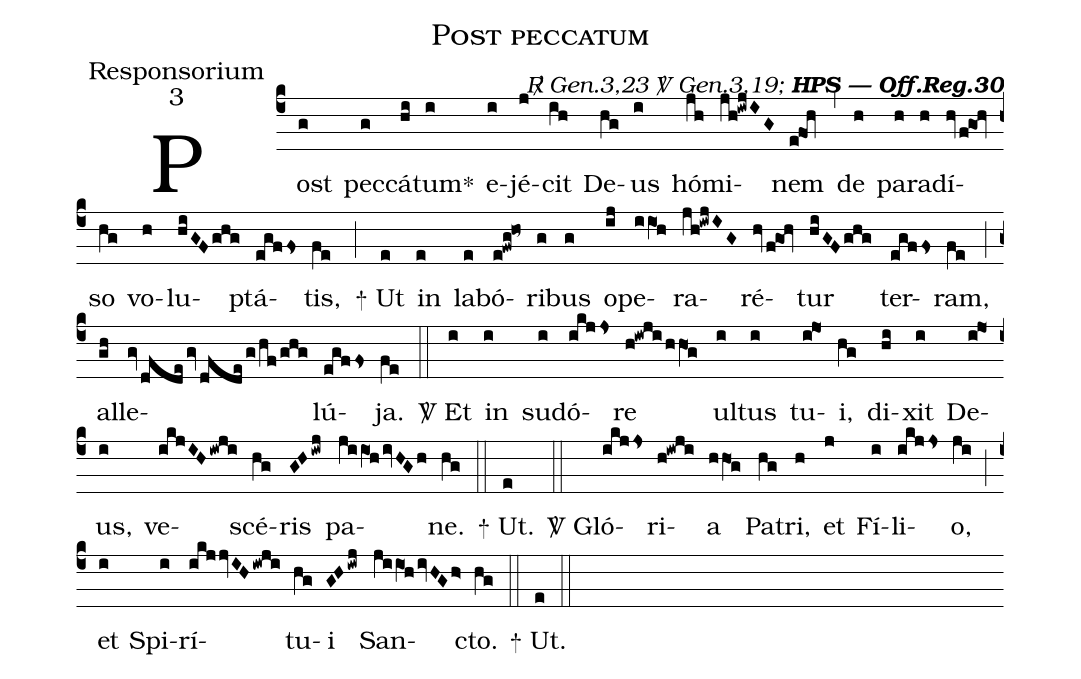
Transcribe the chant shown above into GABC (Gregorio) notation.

name:Post peccatum;
office-part:Responsorium;
mode:3;
commentary:{\itshape\mdseries \Rbar\  Gen.3,23 \Vbar\  Gen.3,19;\/} {\bfseries HPS --- Off.Reg.30};
%%
(c4) Post(g) pec(g)cá(hi)tum<sp>*</sp>(i) e(i)jé(j)cit(ih) De(hg)us(i) hó(jh)mi(jh!iwjIG)nem(efO1h) (,)
de(h) pa(h)ra(h)dí(hvf!go1!hv)so(hg) vo(h)lu(hiGFghg)ptá(egfFs)tis,(fe) (;)
<sp>+</sp> Ut(e) in(e) la(e)bó(e!fwg!ho~)ri(g)bus(g) o(ij)pe(iiO1h)ra(jh!iwjIG)ré(hvf!go1!hv)tur(hiGFghg) ter(egfFs)ram,(fe) (;)
al(gh)le(gvdfdegvdfde/g/hf/ghg)lú(egfFs)ja.(fe) (::)
<sp>V/</sp> Et(i) in(i) su(i)dó(ikjJs)re(h!iwji/hhO1g) ul(i)tus(i) tu(i!jo1)i,(hg) di(hi)xit(i) De(i!jo1)us,(i) ve(ikjIHiwji)scé(hg)ris(GHiwj) pa(jiiO1hivHGh)ne.(hg) (::)
 <sp>+</sp> Ut.(e) (::)
<sp>V/</sp> Gló(ikjjs)ri(h!iwji)a(hhO1!g) Pa(hg)tri,(h) et(j) Fí(i)li(ikjjs)o,(ji) (;)
et(i) Spi(i)rí(ikjjvIHiwji)tu(hg)i(GHiwj) San(jiiO1hivHGh>)cto.(hg) (::)
 <sp>+</sp> Ut.(e) (::)
